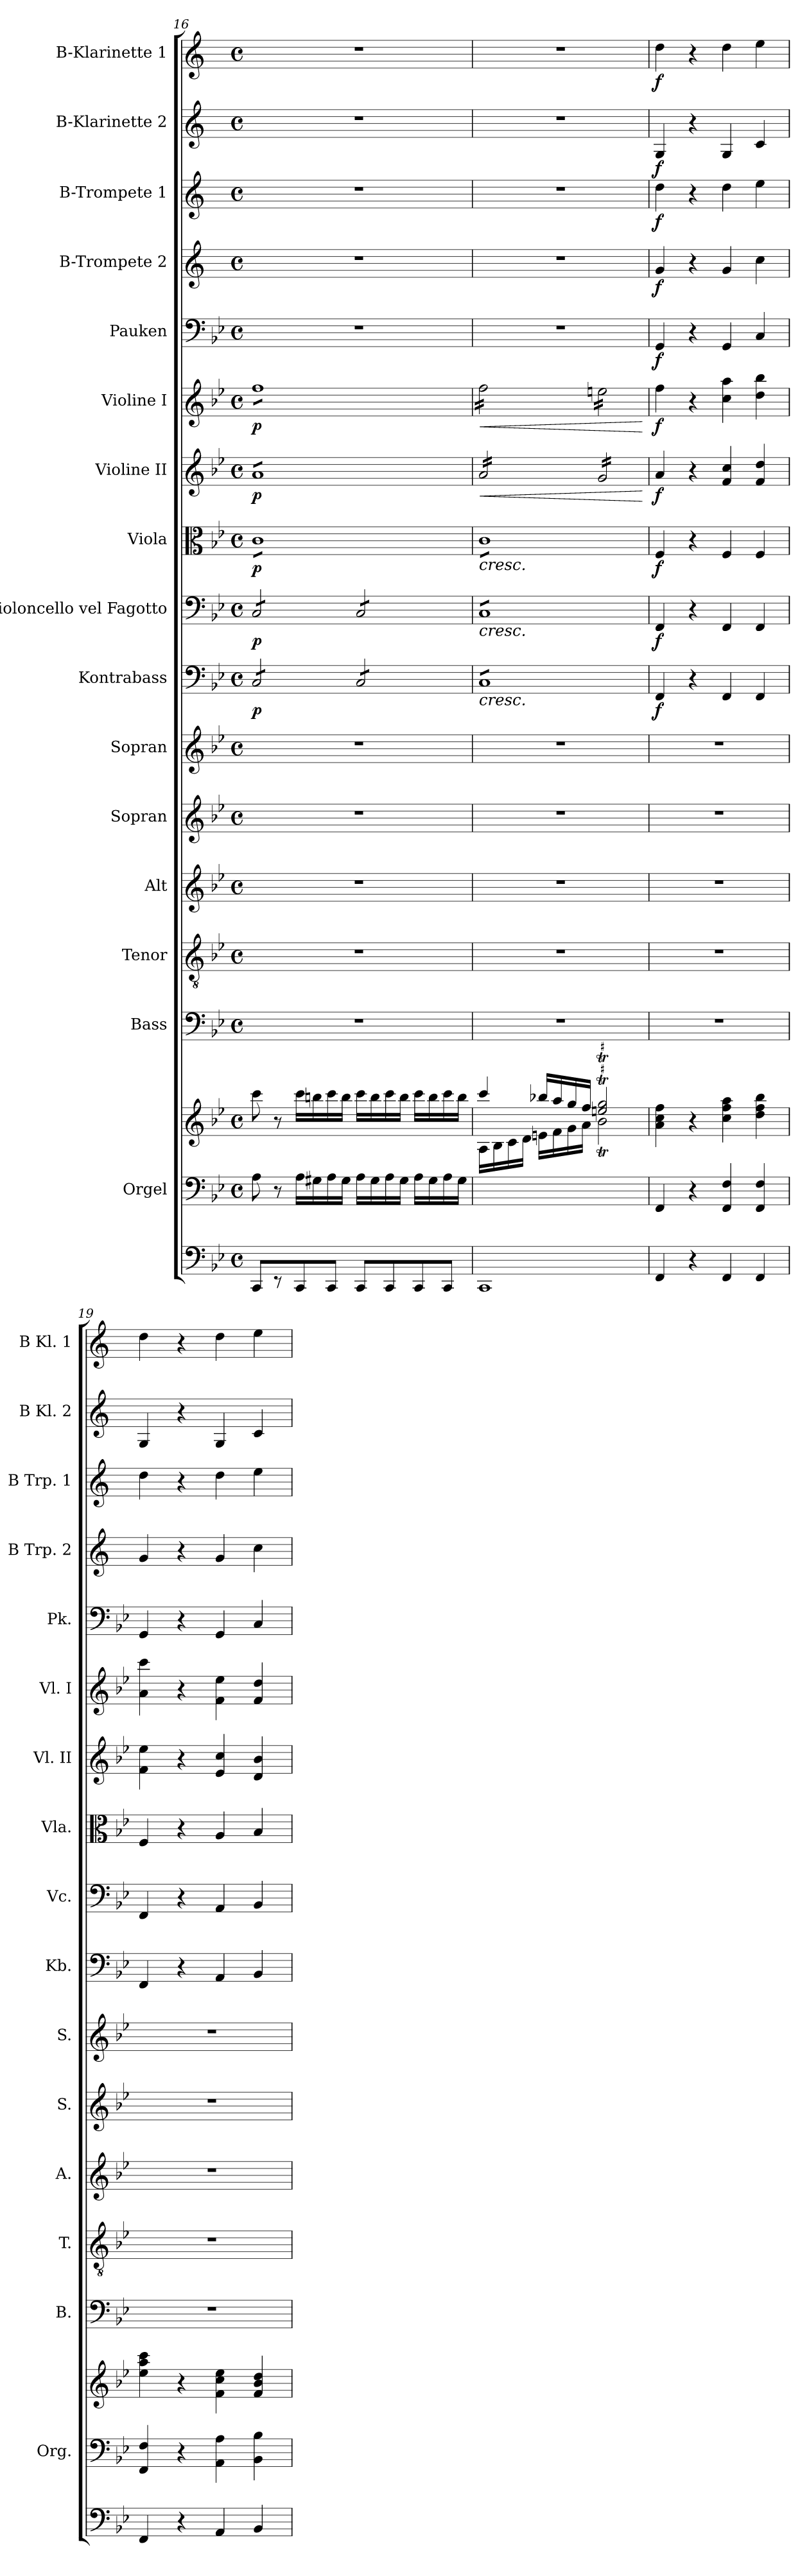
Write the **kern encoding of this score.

**kern	**kern	**kern	**kern	**kern	**kern	**kern	**kern	**kern	**dynam	**kern	**dynam	**kern	**dynam	**kern	**dynam	**kern	**dynam	**kern	**dynam	**kern	**dynam	**kern	**dynam	**kern	**dynam	**kern	**dynam
*part17	*part16	*part16	*part15	*part14	*part13	*part12	*part11	*part10	*part10	*part9	*part9	*part8	*part8	*part7	*part7	*part6	*part6	*part5	*part5	*part4	*part4	*part3	*part3	*part2	*part2	*part1	*part1
*staff18	*staff17	*staff16	*staff15	*staff14	*staff13	*staff12	*staff11	*staff10	*staff10	*staff9	*staff9	*staff8	*staff8	*staff7	*staff7	*staff6	*staff6	*staff5	*staff5	*staff4	*staff4	*staff3	*staff3	*staff2	*staff2	*staff1	*staff1
*	*I"Orgel	*	*I"Bass	*I"Tenor	*I"Alt	*I"Sopran	*I"Sopran	*I"Kontrabass	*	*I"Violoncello vel Fagotto	*	*I"Viola	*	*I"Violine II	*	*I"Violine I	*	*I"Pauken	*	*I"B-Trompete 2	*	*I"B-Trompete 1	*	*I"B-Klarinette 2	*	*I"B-Klarinette 1	*
*	*I'Org.	*	*I'B.	*I'T.	*I'A.	*I'S.	*I'S.	*I'Kb.	*	*I'Vc.	*	*I'Vla.	*	*I'Vl. II	*	*I'Vl. I	*	*I'Pk.	*	*I'B Trp. 2	*	*I'B Trp. 1	*	*I'B Kl. 2	*	*I'B Kl. 1	*
!!LO:PB:g=z
*clefF4	*clefF4	*clefG2	*clefF4	*clefGv2	*clefG2	*clefG2	*clefG2	*clefF4	*	*clefF4	*	*clefC3	*	*clefG2	*	*clefG2	*	*clefF4	*	*clefG2	*	*clefG2	*	*clefG2	*	*clefG2	*
*	*	*	*	*	*	*	*	*ITrd7c12	*	*	*	*	*	*	*	*	*	*	*	*ITrd1c2	*	*ITrd1c2	*	*ITrd1c2	*	*ITrd1c2	*
*k[b-e-]	*k[b-e-]	*k[b-e-]	*k[b-e-]	*k[b-e-]	*k[b-e-]	*k[b-e-]	*k[b-e-]	*k[b-e-]	*	*k[b-e-]	*	*k[b-e-]	*	*k[b-e-]	*	*k[b-e-]	*	*k[b-e-]	*	*k[b-e-]	*	*k[b-e-]	*	*k[b-e-]	*	*k[b-e-]	*
*B-:	*B-:	*B-:	*B-:	*B-:	*B-:	*B-:	*B-:	*B-:	*	*B-:	*	*B-:	*	*B-:	*	*B-:	*	*B-:	*	*B-:	*	*B-:	*	*B-:	*	*B-:	*
*M4/4	*M4/4	*M4/4	*M4/4	*M4/4	*M4/4	*M4/4	*M4/4	*M4/4	*	*M4/4	*	*M4/4	*	*M4/4	*	*M4/4	*	*M4/4	*	*M4/4	*	*M4/4	*	*M4/4	*	*M4/4	*
*met(c)	*met(c)	*met(c)	*met(c)	*met(c)	*met(c)	*met(c)	*met(c)	*met(c)	*	*met(c)	*	*met(c)	*	*met(c)	*	*met(c)	*	*met(c)	*	*met(c)	*	*met(c)	*	*met(c)	*	*met(c)	*
=16	=16	=16	=16	=16	=16	=16	=16	=16	=16	=16	=16	=16	=16	=16	=16	=16	=16	=16	=16	=16	=16	=16	=16	=16	=16	=16	=16
!	!	!	!	!	!	!	!	!	!LO:DY:b	!	!LO:DY:b	!	!LO:DY:b	!	!LO:DY:b	!	!LO:DY:b	!	!	!	!	!	!	!	!	!	!
*	*	*	*	*	*	*	*	*tremolo	*	*	*	*	*	*	*	*	*	*	*	*	*	*	*	*	*	*	*
*	*	*	*	*	*	*	*	*	*	*tremolo	*	*	*	*	*	*	*	*	*	*	*	*	*	*	*	*	*
*	*	*	*	*	*	*	*	*	*	*	*	*tremolo	*	*	*	*	*	*	*	*	*	*	*	*	*	*	*
*	*	*	*	*	*	*	*	*	*	*	*	*	*	*tremolo	*	*	*	*	*	*	*	*	*	*	*	*	*
*	*	*	*	*	*	*	*	*	*	*	*	*	*	*	*	*tremolo	*	*	*	*	*	*	*	*	*	*	*
8CC/L	8A\	8ccc\	1r	1r	1r	1r	1r	8CC/L	p	8C/L	p	8cL	p	8aL	p	8ffL	p	1r	.	1r	.	1r	.	1r	.	1r	.
8r	8r	8r	.	.	.	.	.	8CC/	.	8C/	.	8c	.	8a	.	8ff	.	.	.	.	.	.	.	.	.	.	.
8CC/	16A\LL	16ccc\LL	.	.	.	.	.	8CC/	.	8C/	.	8c	.	8a	.	8ff	.	.	.	.	.	.	.	.	.	.	.
.	16G#X\	16bbn\	.	.	.	.	.	.	.	.	.	.	.	.	.	.	.	.	.	.	.	.	.	.	.	.	.
8CC/J	16A\	16ccc\	.	.	.	.	.	8CC/J	.	8C/J	.	8c	.	8a	.	8ff	.	.	.	.	.	.	.	.	.	.	.
.	16G#\JJ	16bb\JJ	.	.	.	.	.	.	.	.	.	.	.	.	.	.	.	.	.	.	.	.	.	.	.	.	.
8CC/L	16A\LL	16ccc\LL	.	.	.	.	.	8CC/L	.	8C/L	.	8c	.	8a	.	8ff	.	.	.	.	.	.	.	.	.	.	.
.	16G#\	16bb\	.	.	.	.	.	.	.	.	.	.	.	.	.	.	.	.	.	.	.	.	.	.	.	.	.
8CC/	16A\	16ccc\	.	.	.	.	.	8CC/	.	8C/	.	8c	.	8a	.	8ff	.	.	.	.	.	.	.	.	.	.	.
.	16G#\JJ	16bb\JJ	.	.	.	.	.	.	.	.	.	.	.	.	.	.	.	.	.	.	.	.	.	.	.	.	.
8CC/	16A\LL	16ccc\LL	.	.	.	.	.	8CC/	.	8C/	.	8c	.	8a	.	8ff	.	.	.	.	.	.	.	.	.	.	.
.	16G#\	16bb\	.	.	.	.	.	.	.	.	.	.	.	.	.	.	.	.	.	.	.	.	.	.	.	.	.
8CC/J	16A\	16ccc\	.	.	.	.	.	8CC/J	.	8C/J	.	8cJ	.	8aJ	.	8ffJ	.	.	.	.	.	.	.	.	.	.	.
.	16G#\JJ	16bb\JJ	.	.	.	.	.	.	.	.	.	.	.	.	.	.	.	.	.	.	.	.	.	.	.	.	.
=17	=17	=17	=17	=17	=17	=17	=17	=17	=17	=17	=17	=17	=17	=17	=17	=17	=17	=17	=17	=17	=17	=17	=17	=17	=17	=17	=17
*	*	*^	*	*	*	*	*	*	*	*	*	*	*	*	*	*	*	*	*	*	*	*	*	*	*	*	*
!	!	!	!	!	!	!	!	!	!	!LO:HP:b	!	!LO:HP:b	!	!LO:HP:b	!	!LO:HP:b	!	!LO:HP:b	!	!	!	!	!	!	!	!	!	!
1CC	1ryy	4ccc/	16A\LL	1r	1r	1r	1r	1r	8CCL	<	8CL	<	8cL	<	16a/LL	<	16ff\LL	<	1r	.	1r	.	1r	.	1r	.	1r	.
.	.	.	16B-\	.	.	.	.	.	.	.	.	.	.	.	16a/	.	16ff\	.	.	.	.	.	.	.	.	.	.	.
.	.	.	16c\	.	.	.	.	.	8CC	.	8C	.	8c	.	16a/	.	16ff\	.	.	.	.	.	.	.	.	.	.	.
.	.	.	16d\JJ	.	.	.	.	.	.	.	.	.	.	.	16a/	.	16ff\	.	.	.	.	.	.	.	.	.	.	.
.	.	16bb-X/LL	16en\LL	.	.	.	.	.	8CC	.	8C	.	8c	.	16a/	.	16ff\	.	.	.	.	.	.	.	.	.	.	.
.	.	16aa/	16f\	.	.	.	.	.	.	.	.	.	.	.	16a/	.	16ff\	.	.	.	.	.	.	.	.	.	.	.
.	.	16gg/	16g\	.	.	.	.	.	8CC	.	8C	.	8c	.	16a/	.	16ff\	.	.	.	.	.	.	.	.	.	.	.
.	.	16ff/JJ	16a\JJ	.	.	.	.	.	.	.	.	.	.	.	16a/JJ	.	16ff\JJ	.	.	.	.	.	.	.	.	.	.	.
.	.	2een/T 2gg/T	2b-T\	.	.	.	.	.	8CC	.	8C	.	8c	.	16g/LL	.	16een\LL	.	.	.	.	.	.	.	.	.	.	.
.	.	.	.	.	.	.	.	.	.	.	.	.	.	.	16g/	.	16een\	.	.	.	.	.	.	.	.	.	.	.
.	.	.	.	.	.	.	.	.	8CC	.	8C	.	8c	.	16g/	.	16een\	.	.	.	.	.	.	.	.	.	.	.
.	.	.	.	.	.	.	.	.	.	.	.	.	.	.	16g/	.	16een\	.	.	.	.	.	.	.	.	.	.	.
.	.	.	.	.	.	.	.	.	8CC	.	8C	.	8c	.	16g/	.	16een\	.	.	.	.	.	.	.	.	.	.	.
.	.	.	.	.	.	.	.	.	.	.	.	.	.	.	16g/	.	16een\	.	.	.	.	.	.	.	.	.	.	.
.	.	.	.	.	.	.	.	.	8CCJ	.	8CJ	.	8cJ	.	16g/	.	16een\	.	.	.	.	.	.	.	.	.	.	.
*	*	*	*	*	*	*	*	*	*	*	*	*	*Xtremolo	*	*	*	*	*	*	*	*	*	*	*	*	*	*	*
*	*	*	*	*	*	*	*	*	*	*	*Xtremolo	*	*	*	*	*	*	*	*	*	*	*	*	*	*	*	*	*
*	*	*	*	*	*	*	*	*	*Xtremolo	*	*	*	*	*	*	*	*	*	*	*	*	*	*	*	*	*	*	*
.	.	.	.	.	.	.	.	.	.	.	.	.	.	.	16g/JJ	.	16een\JJ	.	.	.	.	.	.	.	.	.	.	.
*	*	*	*	*	*	*	*	*	*	*	*	*	*	*	*	*	*Xtremolo	*	*	*	*	*	*	*	*	*	*	*
*	*	*	*	*	*	*	*	*	*	*	*	*	*	*	*Xtremolo	*	*	*	*	*	*	*	*	*	*	*	*	*
*	*	*v	*v	*	*	*	*	*	*	*	*	*	*	*	*	*	*	*	*	*	*	*	*	*	*	*	*	*
.	.	.	.	.	.	.	.	.	.	.	.	.	.	.	[	.	[	.	.	.	.	.	.	.	.	.	.
=18	=18	=18	=18	=18	=18	=18	=18	=18	=18	=18	=18	=18	=18	=18	=18	=18	=18	=18	=18	=18	=18	=18	=18	=18	=18	=18	=18
!	!	!	!	!	!	!	!	!	!LO:DY:b	!	!LO:DY:b	!	!LO:DY:b	!	!LO:DY:b	!	!LO:DY:b	!	!LO:DY:b	!	!LO:DY:b	!	!LO:DY:b	!	!LO:DY:b	!	!LO:DY:b
4FF/	4FF/	4a\ 4cc\ 4ff\	1r	1r	1r	1r	1r	4FFF/	f	4FF/	f	4F/	f	4a/	f	4ff\	f	4GG/	f	4f/	f	4cc\	f	4F/	f	4cc\	f
4r	4r	4r	.	.	.	.	.	4r	[	4r	[	4r	[	4r	.	4r	.	4r	.	4r	.	4r	.	4r	.	4r	.
4FF/	4FF/ 4F/	4cc\ 4ff\ 4aa\	.	.	.	.	.	4FFF/	.	4FF/	.	4F/	.	4f/ 4cc/	.	4cc\ 4aa\	.	4GG/	.	4f/	.	4cc\	.	4F/	.	4cc\	.
4FF/	4FF/ 4F/	4dd\ 4ff\ 4bb-\	.	.	.	.	.	4FFF/	.	4FF/	.	4F/	.	4f/ 4dd/	.	4dd\ 4bb-\	.	4C/	.	4b-\	.	4dd\	.	4B-/	.	4dd\	.
=19	=19	=19	=19	=19	=19	=19	=19	=19	=19	=19	=19	=19	=19	=19	=19	=19	=19	=19	=19	=19	=19	=19	=19	=19	=19	=19	=19
4FF/	4FF/ 4F/	4ee-\ 4aa\ 4ccc\	1r	1r	1r	1r	1r	4FFF/	.	4FF/	.	4F/	.	4f\ 4ee-\	.	4a\ 4ccc\	.	4GG/	.	4f/	.	4cc\	.	4F/	.	4cc\	.
4r	4r	4r	.	.	.	.	.	4r	.	4r	.	4r	.	4r	.	4r	.	4r	.	4r	.	4r	.	4r	.	4r	.
4AA/	4AA\ 4A\	4f\ 4cc\ 4ee-\	.	.	.	.	.	4AAA/	.	4AA/	.	4A/	.	4e-/ 4cc/	.	4f\ 4ee-\	.	4GG/	.	4f/	.	4cc\	.	4F/	.	4cc\	.
4BB-/	4BB-\ 4B-\	4f/ 4b-/ 4dd/	.	.	.	.	.	4BBB-/	.	4BB-/	.	4B-/	.	4d/ 4b-/	.	4f/ 4dd/	.	4C/	.	4b-\	.	4dd\	.	4B-/	.	4dd\	.
=	=	=	=	=	=	=	=	=	=	=	=	=	=	=	=	=	=	=	=	=	=	=	=	=	=	=	=
*-	*-	*-	*-	*-	*-	*-	*-	*-	*-	*-	*-	*-	*-	*-	*-	*-	*-	*-	*-	*-	*-	*-	*-	*-	*-	*-	*-
